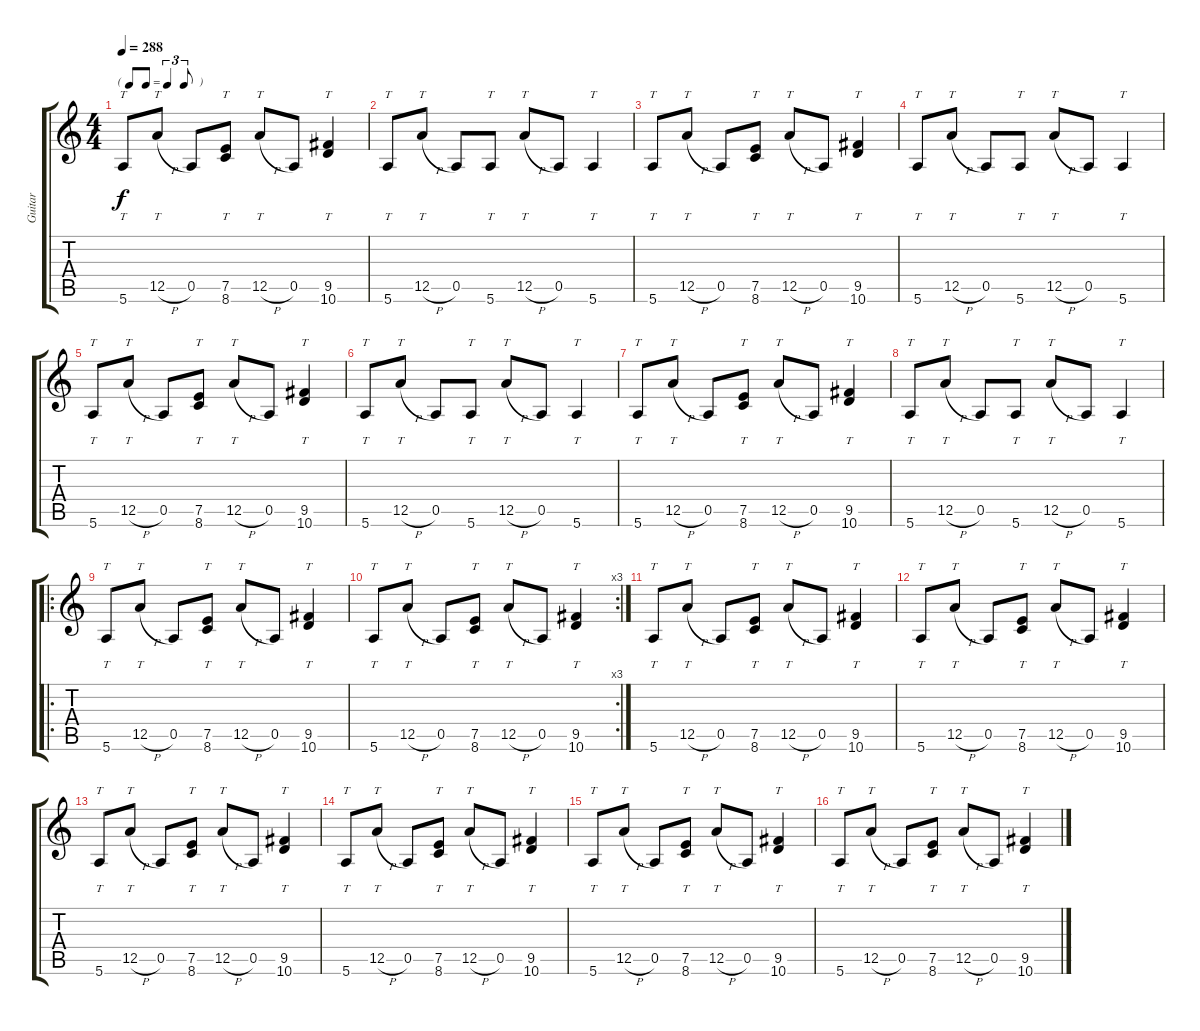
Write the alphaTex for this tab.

\track ("Guitar" "Guitar") {instrument acousticguitarnylon}
\staff {score tabs}
\tuning (E4 B3 G3 D3 A2 E2) {hide}
\ts (4 4)
\tf triplet8th
\tempo 288
\clef g2
\ks c
5.6.8{tt dy f} 12.5{h}.8{tt} 0.5.8 (7.5 8.6).8{tt} 12.5{h}.8{tt} 0.5.8 (9.5 10.6).4{tt} |
5.6.8{tt} 12.5{h}.8{tt} 0.5.8 5.6.8{tt} 12.5{h}.8{tt} 0.5.8 5.6.4{tt} |
5.6.8{tt} 12.5{h}.8{tt} 0.5.8 (7.5 8.6).8{tt} 12.5{h}.8{tt} 0.5.8 (9.5 10.6).4{tt} |
5.6.8{tt} 12.5{h}.8{tt} 0.5.8 5.6.8{tt} 12.5{h}.8{tt} 0.5.8 5.6.4{tt} |
5.6.8{tt} 12.5{h}.8{tt} 0.5.8 (7.5 8.6).8{tt} 12.5{h}.8{tt} 0.5.8 (9.5 10.6).4{tt} |
5.6.8{tt} 12.5{h}.8{tt} 0.5.8 5.6.8{tt} 12.5{h}.8{tt} 0.5.8 5.6.4{tt} |
5.6.8{tt} 12.5{h}.8{tt} 0.5.8 (7.5 8.6).8{tt} 12.5{h}.8{tt} 0.5.8 (9.5 10.6).4{tt} |
5.6.8{tt} 12.5{h}.8{tt} 0.5.8 5.6.8{tt} 12.5{h}.8{tt} 0.5.8 5.6.4{tt} |
\ro
5.6.8{tt} 12.5{h}.8{tt} 0.5.8 (7.5 8.6).8{tt} 12.5{h}.8{tt} 0.5.8 (9.5 10.6).4{tt} |
\rc 3
5.6.8{tt} 12.5{h}.8{tt} 0.5.8 (7.5 8.6).8{tt} 12.5{h}.8{tt} 0.5.8 (9.5 10.6).4{tt} |
5.6.8{tt} 12.5{h}.8{tt} 0.5.8 (7.5 8.6).8{tt} 12.5{h}.8{tt} 0.5.8 (9.5 10.6).4{tt} |
5.6.8{tt} 12.5{h}.8{tt} 0.5.8 (7.5 8.6).8{tt} 12.5{h}.8{tt} 0.5.8 (9.5 10.6).4{tt} |
5.6.8{tt} 12.5{h}.8{tt} 0.5.8 (7.5 8.6).8{tt} 12.5{h}.8{tt} 0.5.8 (9.5 10.6).4{tt} |
5.6.8{tt} 12.5{h}.8{tt} 0.5.8 (7.5 8.6).8{tt} 12.5{h}.8{tt} 0.5.8 (9.5 10.6).4{tt} |
5.6.8{tt} 12.5{h}.8{tt} 0.5.8 (7.5 8.6).8{tt} 12.5{h}.8{tt} 0.5.8 (9.5 10.6).4{tt} |
5.6.8{tt} 12.5{h}.8{tt} 0.5.8 (7.5 8.6).8{tt} 12.5{h}.8{tt} 0.5.8 (9.5 10.6).4{tt}
